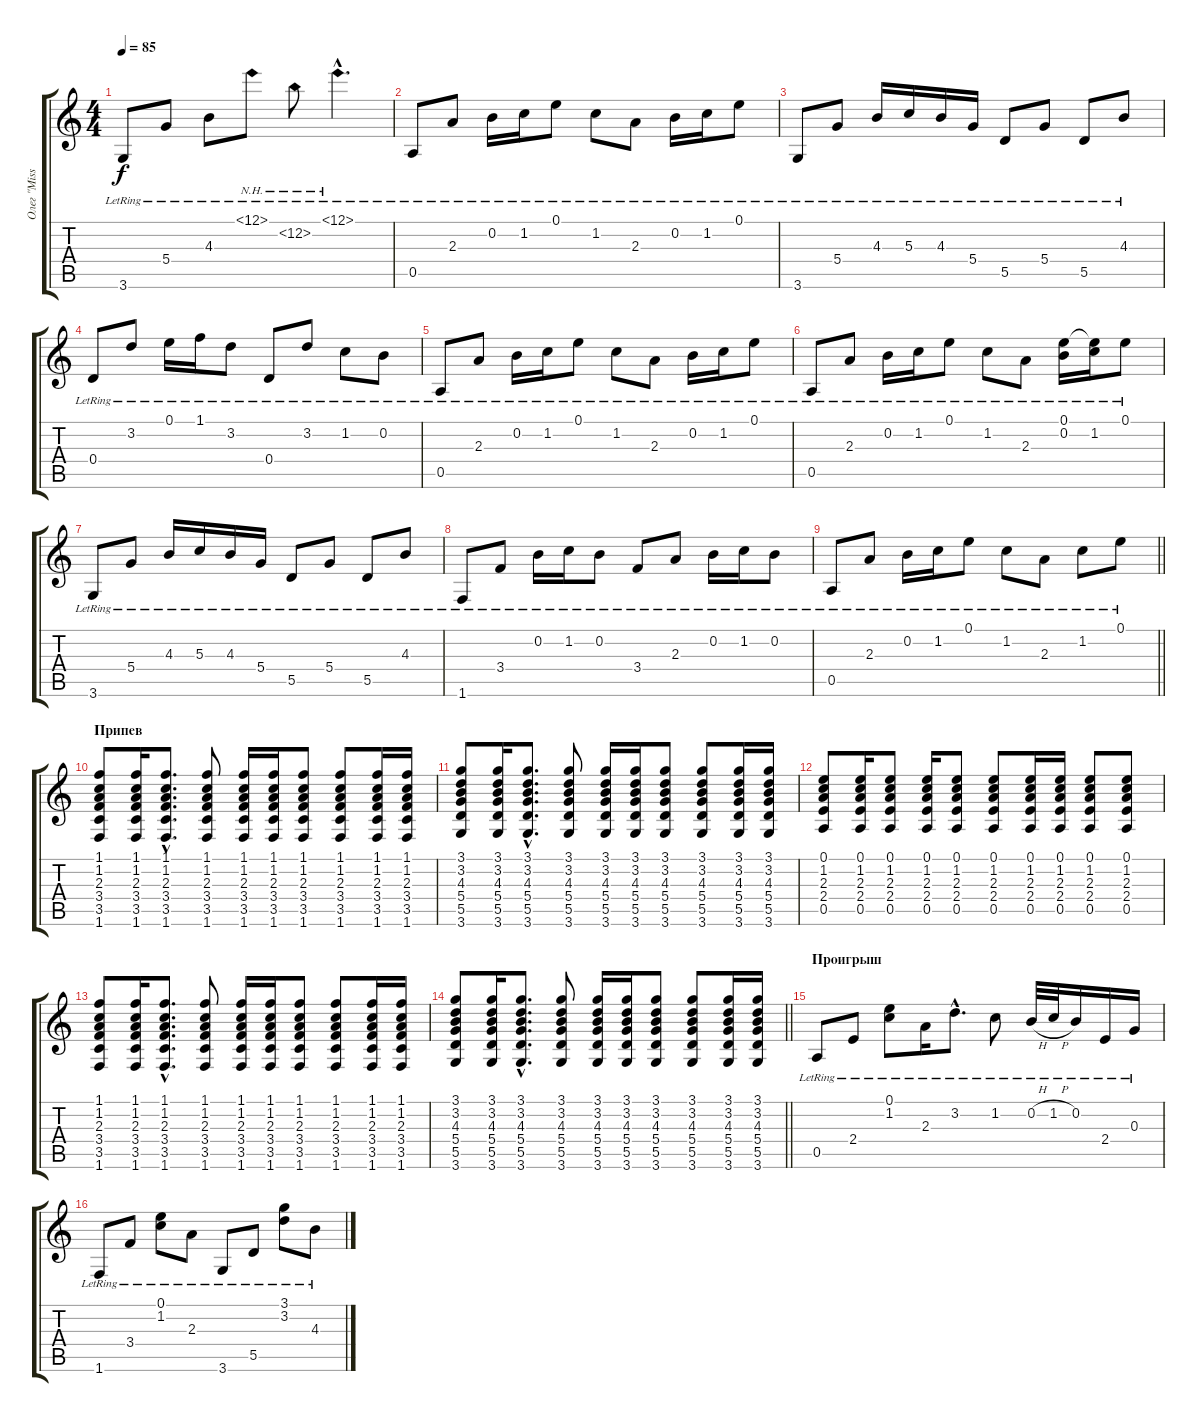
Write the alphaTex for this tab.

\track ("Олег \"Mission\" Мишин" "Олег \"Miss") {instrument acousticguitarsteel}
\staff {score tabs}
\tuning (E4 B3 G3 D3 A2 E2) {hide}
\ts (4 4)
\tempo 85
\clef g2
\ks c
3.6{lr}.8{dy f} 5.4{lr}.8 4.3{lr}.8 12.1{nh lr}.8 12.2{nh lr}.8 12.1{nh hac lr}.4{d} |
0.5{lr}.8 2.3{lr}.8 0.2{lr}.16 1.2{lr}.16 0.1{lr}.8 1.2{lr}.8 2.3{lr}.8 0.2{lr}.16 1.2{lr}.16 0.1{lr}.8 |
3.6{lr}.8 5.4{lr}.8 4.3{lr}.16 5.3{lr}.16 4.3{lr}.16 5.4{lr}.16 5.5{lr}.8 5.4{lr}.8 5.5{lr}.8 4.3{lr}.8 |
0.4{lr}.8 3.2{lr}.8 0.1{lr}.16 1.1{lr}.16 3.2{lr}.8 0.4{lr}.8 3.2{lr}.8 1.2{lr}.8 0.2{lr}.8 |
0.5{lr}.8 2.3{lr}.8 0.2{lr}.16 1.2{lr}.16 0.1{lr}.8 1.2{lr}.8 2.3{lr}.8 0.2{lr}.16 1.2{lr}.16 0.1{lr}.8 |
0.5{lr}.8 2.3{lr}.8 0.2{lr}.16 1.2{lr}.16 0.1{lr}.8 1.2{lr}.8 2.3{lr}.8 (0.1 0.2{lr}).16 (0.1{t} 1.2{lr}).16 0.1{lr}.8 |
3.6{lr}.8 5.4{lr}.8 4.3{lr}.16 5.3{lr}.16 4.3{lr}.16 5.4{lr}.16 5.5{lr}.8 5.4{lr}.8 5.5{lr}.8 4.3{lr}.8 |
1.6{lr}.8 3.4{lr}.8 0.2{lr}.16 1.2{lr}.16 0.2{lr}.8 3.4{lr}.8 2.3{lr}.8 0.2{lr}.16 1.2{lr}.16 0.2{lr}.8 |
\barLineRight lightlight
0.5{lr}.8 2.3{lr}.8 0.2{lr}.16 1.2{lr}.16 0.1{lr}.8 1.2{lr}.8 2.3{lr}.8 1.2{lr}.8 0.1{lr}.8 |
\section ("" "Припев")
(1.1 1.2 2.3 3.4 3.5 1.6).8 (1.1 1.2 2.3 3.4 3.5 1.6).16 (1.1{hac} 1.2{hac} 2.3{hac} 3.4{hac} 3.5{hac} 1.6{hac}).8{d} (1.1 1.2 2.3 3.4 3.5 1.6).8 (1.1 1.2 2.3 3.4 3.5 1.6).16 (1.1 1.2 2.3 3.4 3.5 1.6).16 (1.1 1.2 2.3 3.4 3.5 1.6).8 (1.1 1.2 2.3 3.4 3.5 1.6).8 (1.1 1.2 2.3 3.4 3.5 1.6).16 (1.1 1.2 2.3 3.4 3.5 1.6).16 |
(3.1 3.2 4.3 5.4 5.5 3.6).8 (3.1 3.2 4.3 5.4 5.5 3.6).16 (3.1{hac} 3.2{hac} 4.3{hac} 5.4{hac} 5.5{hac} 3.6{hac}).8{d} (3.1 3.2 4.3 5.4 5.5 3.6).8 (3.1 3.2 4.3 5.4 5.5 3.6).16 (3.1 3.2 4.3 5.4 5.5 3.6).16 (3.1 3.2 4.3 5.4 5.5 3.6).8 (3.1 3.2 4.3 5.4 5.5 3.6).8 (3.1 3.2 4.3 5.4 5.5 3.6).16 (3.1 3.2 4.3 5.4 5.5 3.6).16 |
(0.1 1.2 2.3 2.4 0.5).8 (0.1 1.2 2.3 2.4 0.5).16 (0.1 1.2 2.3 2.4 0.5).8 (0.1 1.2 2.3 2.4 0.5).16 (0.1 1.2 2.3 2.4 0.5).8 (0.1 1.2 2.3 2.4 0.5).8 (0.1 1.2 2.3 2.4 0.5).16 (0.1 1.2 2.3 2.4 0.5).16 (0.1 1.2 2.3 2.4 0.5).8 (0.1 1.2 2.3 2.4 0.5).8 |
(1.1 1.2 2.3 3.4 3.5 1.6).8 (1.1 1.2 2.3 3.4 3.5 1.6).16 (1.1{hac} 1.2{hac} 2.3{hac} 3.4{hac} 3.5{hac} 1.6{hac}).8{d} (1.1 1.2 2.3 3.4 3.5 1.6).8 (1.1 1.2 2.3 3.4 3.5 1.6).16 (1.1 1.2 2.3 3.4 3.5 1.6).16 (1.1 1.2 2.3 3.4 3.5 1.6).8 (1.1 1.2 2.3 3.4 3.5 1.6).8 (1.1 1.2 2.3 3.4 3.5 1.6).16 (1.1 1.2 2.3 3.4 3.5 1.6).16 |
\barLineRight lightlight
(3.1 3.2 4.3 5.4 5.5 3.6).8 (3.1 3.2 4.3 5.4 5.5 3.6).16 (3.1{hac} 3.2{hac} 4.3{hac} 5.4{hac} 5.5{hac} 3.6{hac}).8{d} (3.1 3.2 4.3 5.4 5.5 3.6).8 (3.1 3.2 4.3 5.4 5.5 3.6).16 (3.1 3.2 4.3 5.4 5.5 3.6).16 (3.1 3.2 4.3 5.4 5.5 3.6).8 (3.1 3.2 4.3 5.4 5.5 3.6).8 (3.1 3.2 4.3 5.4 5.5 3.6).16 (3.1 3.2 4.3 5.4 5.5 3.6).16 |
\section ("" "Проигрыш")
0.5{lr}.8 2.4{lr}.8 (0.1{lr} 1.2{lr}).8 2.3{lr}.16 3.2{hac lr}.8{d} 1.2{lr}.8 0.2{h lr}.32 1.2{h lr}.32 0.2{lr}.16 2.4{lr}.16 0.3{lr}.16 |
1.6{lr}.8 3.4{lr}.8 (0.1{lr} 1.2{lr}).8 2.3{lr}.8 3.6{lr}.8 5.5{lr}.8 (3.1{lr} 3.2{lr}).8 4.3{lr}.8
